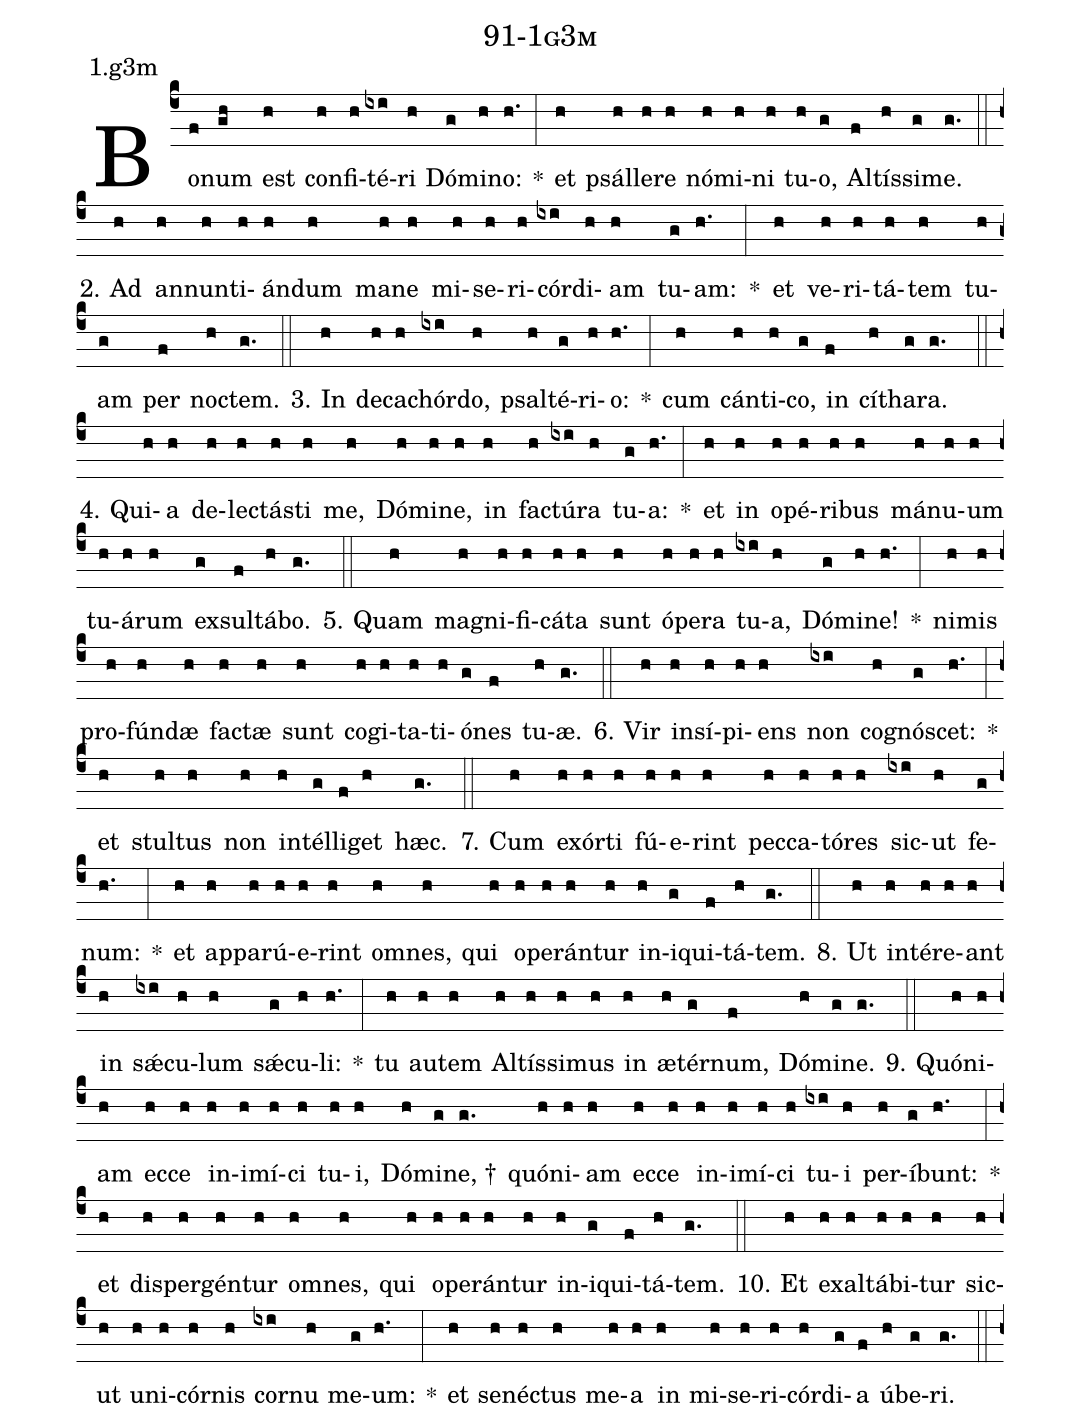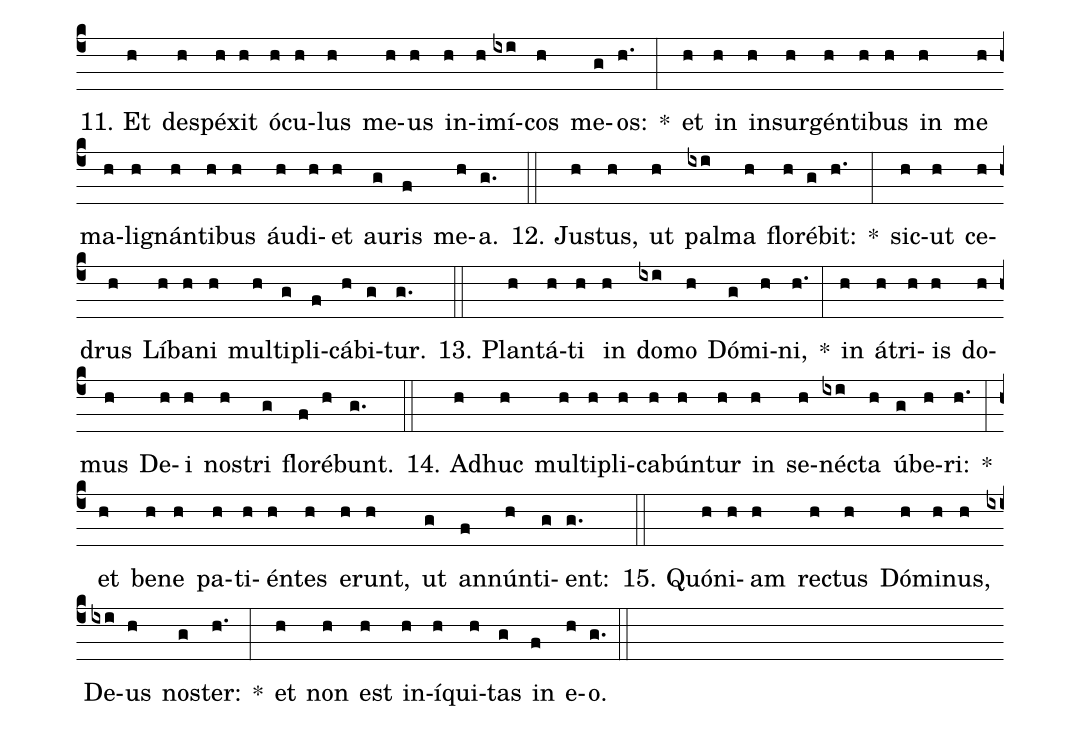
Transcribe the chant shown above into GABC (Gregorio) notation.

name: 91-1g3m;
annotation: 1.g3m;
%%
(c4)Bo(f)num(gh) est(h) con(h)fi(h)té(ixi)ri(h) Dó(g)mi(h)no:(h.) *(:) et(h) psál(h)le(h)re(h) nó(h)mi(h)ni(h) tu(h)o,(g) Al(f)tís(h)si(g)me.(g.) (::)
2. Ad(h) an(h)nun(h)ti(h)án(h)dum(h) ma(h)ne(h) mi(h)se(h)ri(h)cór(ixi)di(h)am(h) tu(g)am:(h.) *(:) et(h) ve(h)ri(h)tá(h)tem(h) tu(h)am(g) per(f) noc(h)tem.(g.) (::)
3. In(h) de(h)ca(h)chór(ixi)do,(h) psal(h)té(g)ri(h)o:(h.) *(:) cum(h) cán(h)ti(h)co,(g) in(f) cí(h)tha(g)ra.(g.) (::)
4. Qui(h)a(h) de(h)lec(h)tás(h)ti(h) me,(h) Dó(h)mi(h)ne,(h) in(h) fac(h)tú(ixi)ra(h) tu(g)a:(h.) *(:) et(h) in(h) o(h)pé(h)ri(h)bus(h) má(h)nu(h)um(h) tu(h)á(h)rum(h) ex(g)sul(f)tá(h)bo.(g.) (::)
5. Quam(h) ma(h)gni(h)fi(h)cá(h)ta(h) sunt(h) ó(h)pe(h)ra(h) tu(ixi)a,(h) Dó(g)mi(h)ne!(h.) *(:) ni(h)mis(h) pro(h)fún(h)dæ(h) fac(h)tæ(h) sunt(h) co(h)gi(h)ta(h)ti(h)ó(g)nes(f) tu(h)æ.(g.) (::)
6. Vir(h) in(h)sí(h)pi(h)ens(h) non(ixi) co(h)gnó(g)scet:(h.) *(:) et(h) stul(h)tus(h) non(h) in(h)tél(g)li(f)get(h) hæc.(g.) (::)
7. Cum(h) ex(h)ór(h)ti(h) fú(h)e(h)rint(h) pec(h)ca(h)tó(h)res(h) sic(ixi)ut(h) fe(g)num:(h.) *(:) et(h) ap(h)pa(h)rú(h)e(h)rint(h) om(h)nes,(h) qui(h) o(h)pe(h)rán(h)tur(h) in(h)i(g)qui(f)tá(h)tem.(g.) (::)
8. Ut(h) in(h)tér(h)e(h)ant(h) in(h) sǽ(ixi)cu(h)lum(h) sǽ(g)cu(h)li:(h.) *(:) tu(h) au(h)tem(h) Al(h)tís(h)si(h)mus(h) in(h) æ(h)tér(g)num,(f) Dó(h)mi(g)ne.(g.) (::)
9. Quón(h)i(h)am(h) ec(h)ce(h) in(h)i(h)mí(h)ci(h) tu(h)i,(h) Dó(h)mi(g)ne, †(g.) quón(h)i(h)am(h) ec(h)ce(h) in(h)i(h)mí(h)ci(h) tu(ixi)i(h) per(h)í(g)bunt:(h.) *(:) et(h) di(h)sper(h)gén(h)tur(h) om(h)nes,(h) qui(h) o(h)pe(h)rán(h)tur(h) in(h)i(g)qui(f)tá(h)tem.(g.) (::)
10. Et(h) ex(h)al(h)tá(h)bi(h)tur(h) sic(h)ut(h) u(h)ni(h)cór(h)nis(h) cor(ixi)nu(h) me(g)um:(h.) *(:) et(h) se(h)néc(h)tus(h) me(h)a(h) in(h) mi(h)se(h)ri(h)cór(h)di(g)a(f) ú(h)be(g)ri.(g.) (::)
11. Et(h) de(h)spé(h)xit(h) ó(h)cu(h)lus(h) me(h)us(h) in(h)i(h)mí(ixi)cos(h) me(g)os:(h.) *(:) et(h) in(h) in(h)sur(h)gén(h)ti(h)bus(h) in(h) me(h) ma(h)li(h)gnán(h)ti(h)bus(h) áu(h)di(h)et(h) au(g)ris(f) me(h)a.(g.) (::)
12. Jus(h)tus,(h) ut(h) pal(ixi)ma(h) flo(h)ré(g)bit:(h.) *(:) sic(h)ut(h) ce(h)drus(h) Lí(h)ba(h)ni(h) mul(h)ti(g)pli(f)cá(h)bi(g)tur.(g.) (::)
13. Plan(h)tá(h)ti(h) in(h) do(ixi)mo(h) Dó(g)mi(h)ni,(h.) *(:) in(h) á(h)tri(h)is(h) do(h)mus(h) De(h)i(h) nos(h)tri(g) flo(f)ré(h)bunt.(g.) (::)
14. Ad(h)huc(h) mul(h)ti(h)pli(h)ca(h)bún(h)tur(h) in(h) se(h)néc(ixi)ta(h) ú(g)be(h)ri:(h.) *(:) et(h) be(h)ne(h) pa(h)ti(h)én(h)tes(h) e(h)runt,(h) ut(g) an(f)nún(h)ti(g)ent:(g.) (::)
15. Quón(h)i(h)am(h) rec(h)tus(h) Dó(h)mi(h)nus,(h) De(ixi)us(h) nos(g)ter:(h.) *(:) et(h) non(h) est(h) in(h)í(h)qui(h)tas(g) in(f) e(h)o.(g.) (::)
